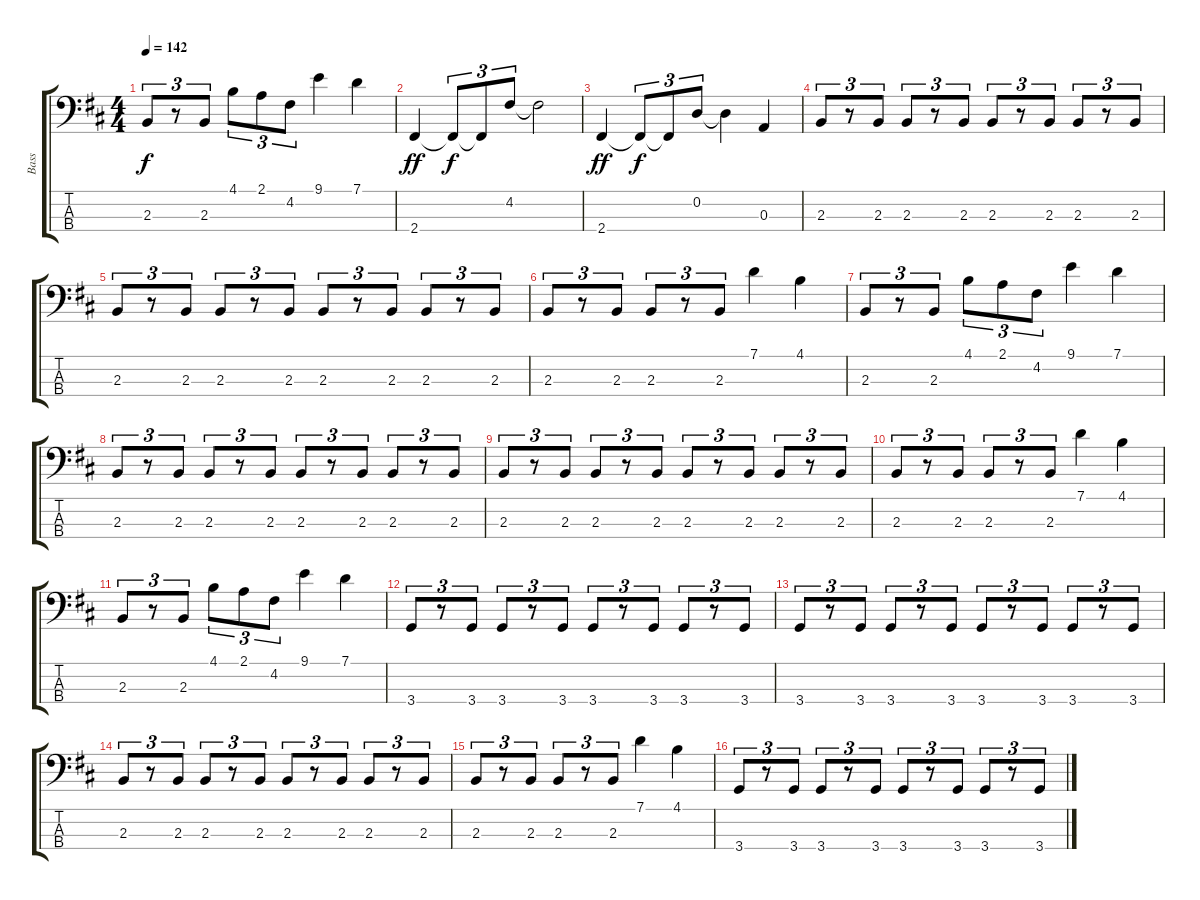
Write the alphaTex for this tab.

\track ("Bass" "Bass") {instrument electricbassfinger}
\staff {score tabs}
\tuning (G2 D2 A1 E1) {hide}
\ts (4 4)
\tempo 142
\clef f4
\ks bminor
2.3.8{tu (3 2) dy f} r.8{tu (3 2)} 2.3.8{tu (3 2)} 4.1.8{tu (3 2)} 2.1.8{tu (3 2)} 4.2.8{tu (3 2)} 9.1.4 7.1.4 |
2.4.4{dy ff} 2.4{t}.8{tu (3 2) dy f} 2.4{t}.8{tu (3 2)} 4.2.8{tu (3 2)} 4.2{t}.2 |
2.4.4{dy ff} 2.4{t}.8{tu (3 2) dy f} 2.4{t}.8{tu (3 2)} 0.2.8{tu (3 2)} 0.2{t}.4 0.3.4 |
2.3.8{tu (3 2)} r.8{tu (3 2)} 2.3.8{tu (3 2)} 2.3.8{tu (3 2)} r.8{tu (3 2)} 2.3.8{tu (3 2)} 2.3.8{tu (3 2)} r.8{tu (3 2)} 2.3.8{tu (3 2)} 2.3.8{tu (3 2)} r.8{tu (3 2)} 2.3.8{tu (3 2)} |
2.3.8{tu (3 2)} r.8{tu (3 2)} 2.3.8{tu (3 2)} 2.3.8{tu (3 2)} r.8{tu (3 2)} 2.3.8{tu (3 2)} 2.3.8{tu (3 2)} r.8{tu (3 2)} 2.3.8{tu (3 2)} 2.3.8{tu (3 2)} r.8{tu (3 2)} 2.3.8{tu (3 2)} |
2.3.8{tu (3 2)} r.8{tu (3 2)} 2.3.8{tu (3 2)} 2.3.8{tu (3 2)} r.8{tu (3 2)} 2.3.8{tu (3 2)} 7.1.4 4.1.4 |
2.3.8{tu (3 2)} r.8{tu (3 2)} 2.3.8{tu (3 2)} 4.1.8{tu (3 2)} 2.1.8{tu (3 2)} 4.2.8{tu (3 2)} 9.1.4 7.1.4 |
2.3.8{tu (3 2)} r.8{tu (3 2)} 2.3.8{tu (3 2)} 2.3.8{tu (3 2)} r.8{tu (3 2)} 2.3.8{tu (3 2)} 2.3.8{tu (3 2)} r.8{tu (3 2)} 2.3.8{tu (3 2)} 2.3.8{tu (3 2)} r.8{tu (3 2)} 2.3.8{tu (3 2)} |
2.3.8{tu (3 2)} r.8{tu (3 2)} 2.3.8{tu (3 2)} 2.3.8{tu (3 2)} r.8{tu (3 2)} 2.3.8{tu (3 2)} 2.3.8{tu (3 2)} r.8{tu (3 2)} 2.3.8{tu (3 2)} 2.3.8{tu (3 2)} r.8{tu (3 2)} 2.3.8{tu (3 2)} |
2.3.8{tu (3 2)} r.8{tu (3 2)} 2.3.8{tu (3 2)} 2.3.8{tu (3 2)} r.8{tu (3 2)} 2.3.8{tu (3 2)} 7.1.4 4.1.4 |
2.3.8{tu (3 2)} r.8{tu (3 2)} 2.3.8{tu (3 2)} 4.1.8{tu (3 2)} 2.1.8{tu (3 2)} 4.2.8{tu (3 2)} 9.1.4 7.1.4 |
3.4.8{tu (3 2)} r.8{tu (3 2)} 3.4.8{tu (3 2)} 3.4.8{tu (3 2)} r.8{tu (3 2)} 3.4.8{tu (3 2)} 3.4.8{tu (3 2)} r.8{tu (3 2)} 3.4.8{tu (3 2)} 3.4.8{tu (3 2)} r.8{tu (3 2)} 3.4.8{tu (3 2)} |
3.4.8{tu (3 2)} r.8{tu (3 2)} 3.4.8{tu (3 2)} 3.4.8{tu (3 2)} r.8{tu (3 2)} 3.4.8{tu (3 2)} 3.4.8{tu (3 2)} r.8{tu (3 2)} 3.4.8{tu (3 2)} 3.4.8{tu (3 2)} r.8{tu (3 2)} 3.4.8{tu (3 2)} |
2.3.8{tu (3 2)} r.8{tu (3 2)} 2.3.8{tu (3 2)} 2.3.8{tu (3 2)} r.8{tu (3 2)} 2.3.8{tu (3 2)} 2.3.8{tu (3 2)} r.8{tu (3 2)} 2.3.8{tu (3 2)} 2.3.8{tu (3 2)} r.8{tu (3 2)} 2.3.8{tu (3 2)} |
2.3.8{tu (3 2)} r.8{tu (3 2)} 2.3.8{tu (3 2)} 2.3.8{tu (3 2)} r.8{tu (3 2)} 2.3.8{tu (3 2)} 7.1.4 4.1.4 |
3.4.8{tu (3 2)} r.8{tu (3 2)} 3.4.8{tu (3 2)} 3.4.8{tu (3 2)} r.8{tu (3 2)} 3.4.8{tu (3 2)} 3.4.8{tu (3 2)} r.8{tu (3 2)} 3.4.8{tu (3 2)} 3.4.8{tu (3 2)} r.8{tu (3 2)} 3.4.8{tu (3 2)}
